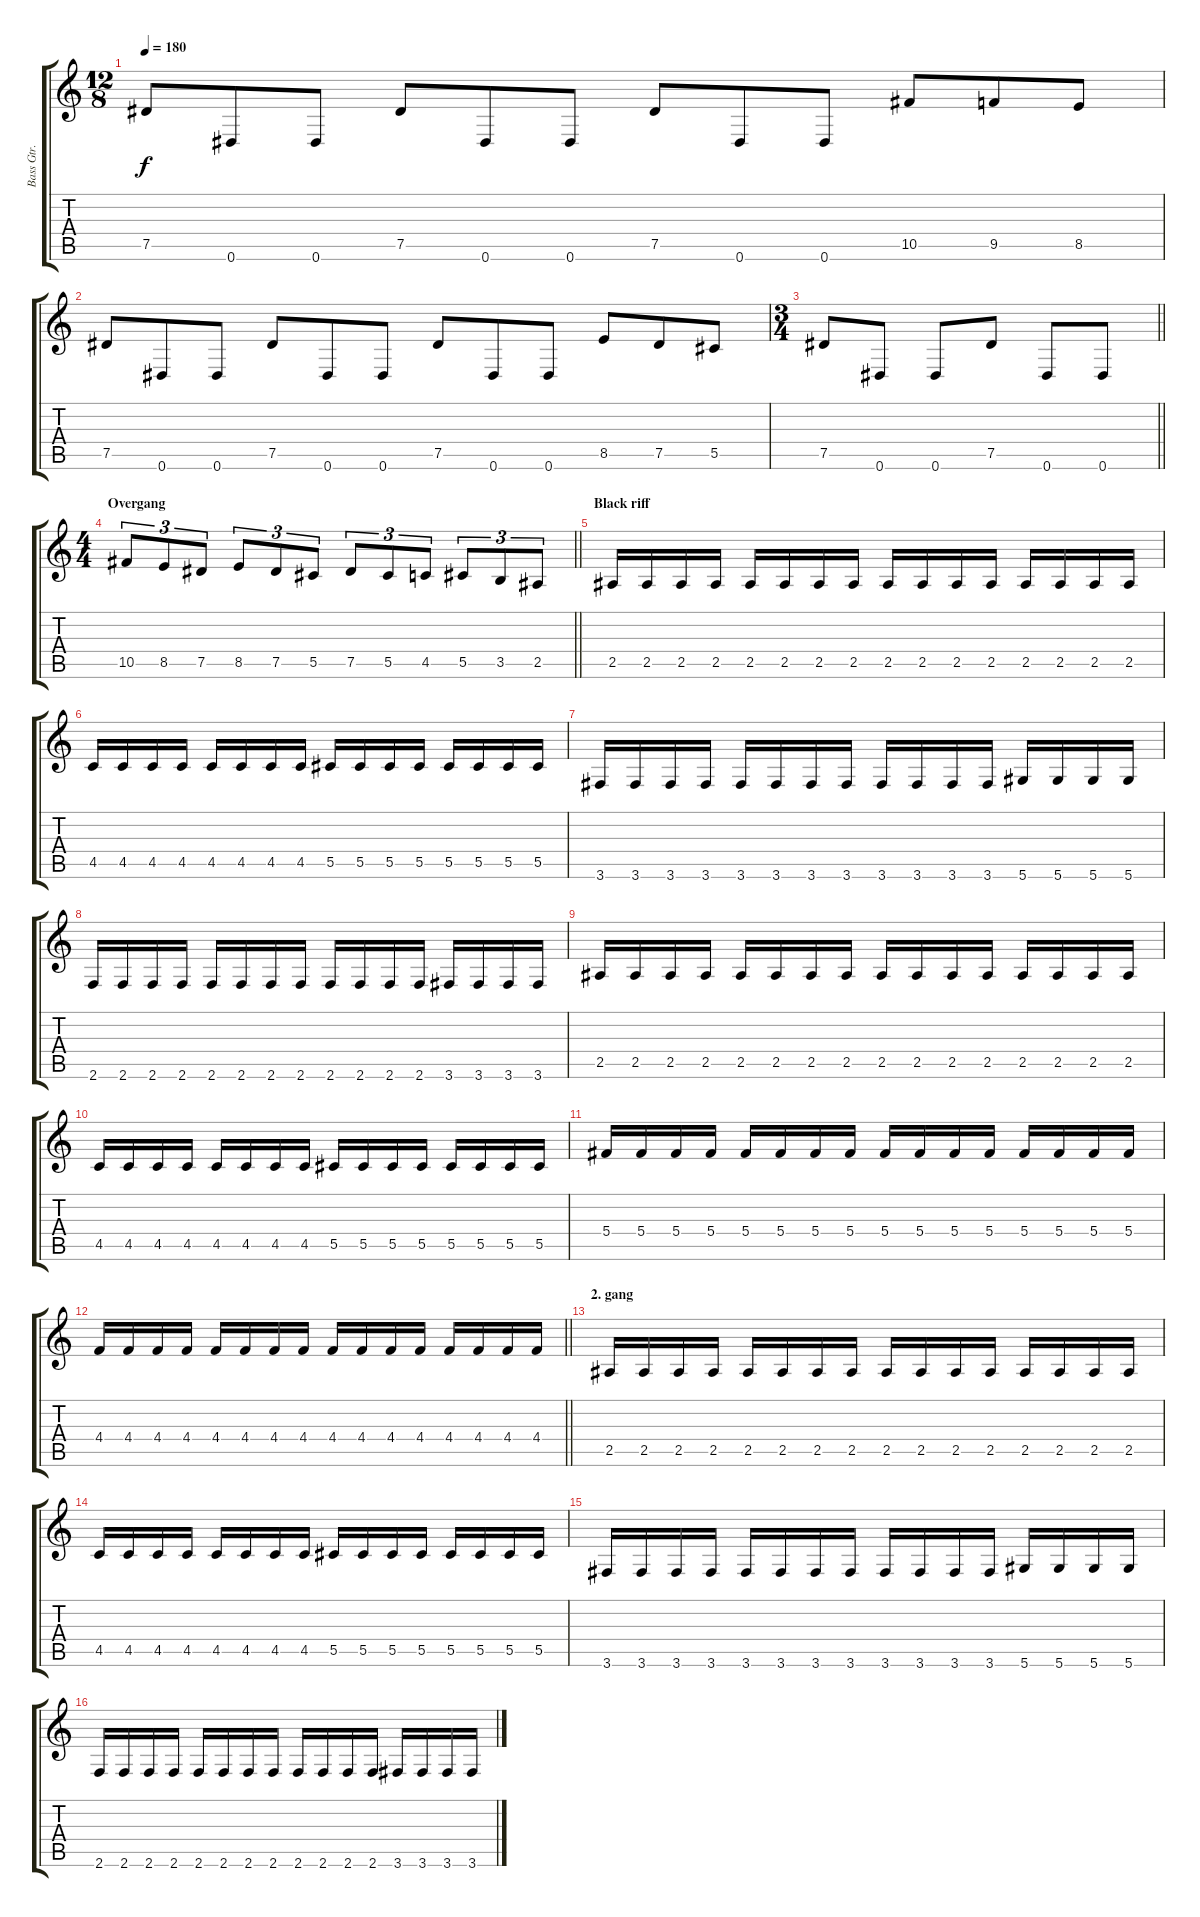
\track ("Bass Gtr." "Bass Gtr.") {instrument electricbassfinger}
\staff {score tabs}
\tuning (Eb4 Bb3 Gb3 Db3 Ab2 Eb2) {hide}
\ts (12 8)
\tempo 180
\clef g2
\ks c
7.5.8{dy f} 0.6.8 0.6.8 7.5.8 0.6.8 0.6.8 7.5.8 0.6.8 0.6.8 10.5.8 9.5.8 8.5.8 |
7.5.8 0.6.8 0.6.8 7.5.8 0.6.8 0.6.8 7.5.8 0.6.8 0.6.8 8.5.8 7.5.8 5.5.8 |
\ts (3 4)
\barLineRight lightlight
7.5.8 0.6.8 0.6.8 7.5.8 0.6.8 0.6.8 |
\ts (4 4)
\section ("" "Overgang")
\barLineRight lightlight
10.5.8{tu (3 2)} 8.5.8{tu (3 2)} 7.5.8{tu (3 2)} 8.5.8{tu (3 2)} 7.5.8{tu (3 2)} 5.5.8{tu (3 2)} 7.5.8{tu (3 2)} 5.5.8{tu (3 2)} 4.5.8{tu (3 2)} 5.5.8{tu (3 2)} 3.5.8{tu (3 2)} 2.5.8{tu (3 2)} |
\section ("" "Black riff")
2.5.16 2.5.16 2.5.16 2.5.16 2.5.16 2.5.16 2.5.16 2.5.16 2.5.16 2.5.16 2.5.16 2.5.16 2.5.16 2.5.16 2.5.16 2.5.16 |
4.5.16 4.5.16 4.5.16 4.5.16 4.5.16 4.5.16 4.5.16 4.5.16 5.5.16 5.5.16 5.5.16 5.5.16 5.5.16 5.5.16 5.5.16 5.5.16 |
3.6.16 3.6.16 3.6.16 3.6.16 3.6.16 3.6.16 3.6.16 3.6.16 3.6.16 3.6.16 3.6.16 3.6.16 5.6.16 5.6.16 5.6.16 5.6.16 |
2.6.16 2.6.16 2.6.16 2.6.16 2.6.16 2.6.16 2.6.16 2.6.16 2.6.16 2.6.16 2.6.16 2.6.16 3.6.16 3.6.16 3.6.16 3.6.16 |
2.5.16 2.5.16 2.5.16 2.5.16 2.5.16 2.5.16 2.5.16 2.5.16 2.5.16 2.5.16 2.5.16 2.5.16 2.5.16 2.5.16 2.5.16 2.5.16 |
4.5.16 4.5.16 4.5.16 4.5.16 4.5.16 4.5.16 4.5.16 4.5.16 5.5.16 5.5.16 5.5.16 5.5.16 5.5.16 5.5.16 5.5.16 5.5.16 |
5.4.16 5.4.16 5.4.16 5.4.16 5.4.16 5.4.16 5.4.16 5.4.16 5.4.16 5.4.16 5.4.16 5.4.16 5.4.16 5.4.16 5.4.16 5.4.16 |
\barLineRight lightlight
4.4.16 4.4.16 4.4.16 4.4.16 4.4.16 4.4.16 4.4.16 4.4.16 4.4.16 4.4.16 4.4.16 4.4.16 4.4.16 4.4.16 4.4.16 4.4.16 |
\section ("" "2. gang")
2.5.16 2.5.16 2.5.16 2.5.16 2.5.16 2.5.16 2.5.16 2.5.16 2.5.16 2.5.16 2.5.16 2.5.16 2.5.16 2.5.16 2.5.16 2.5.16 |
4.5.16 4.5.16 4.5.16 4.5.16 4.5.16 4.5.16 4.5.16 4.5.16 5.5.16 5.5.16 5.5.16 5.5.16 5.5.16 5.5.16 5.5.16 5.5.16 |
3.6.16 3.6.16 3.6.16 3.6.16 3.6.16 3.6.16 3.6.16 3.6.16 3.6.16 3.6.16 3.6.16 3.6.16 5.6.16 5.6.16 5.6.16 5.6.16 |
2.6.16 2.6.16 2.6.16 2.6.16 2.6.16 2.6.16 2.6.16 2.6.16 2.6.16 2.6.16 2.6.16 2.6.16 3.6.16 3.6.16 3.6.16 3.6.16
